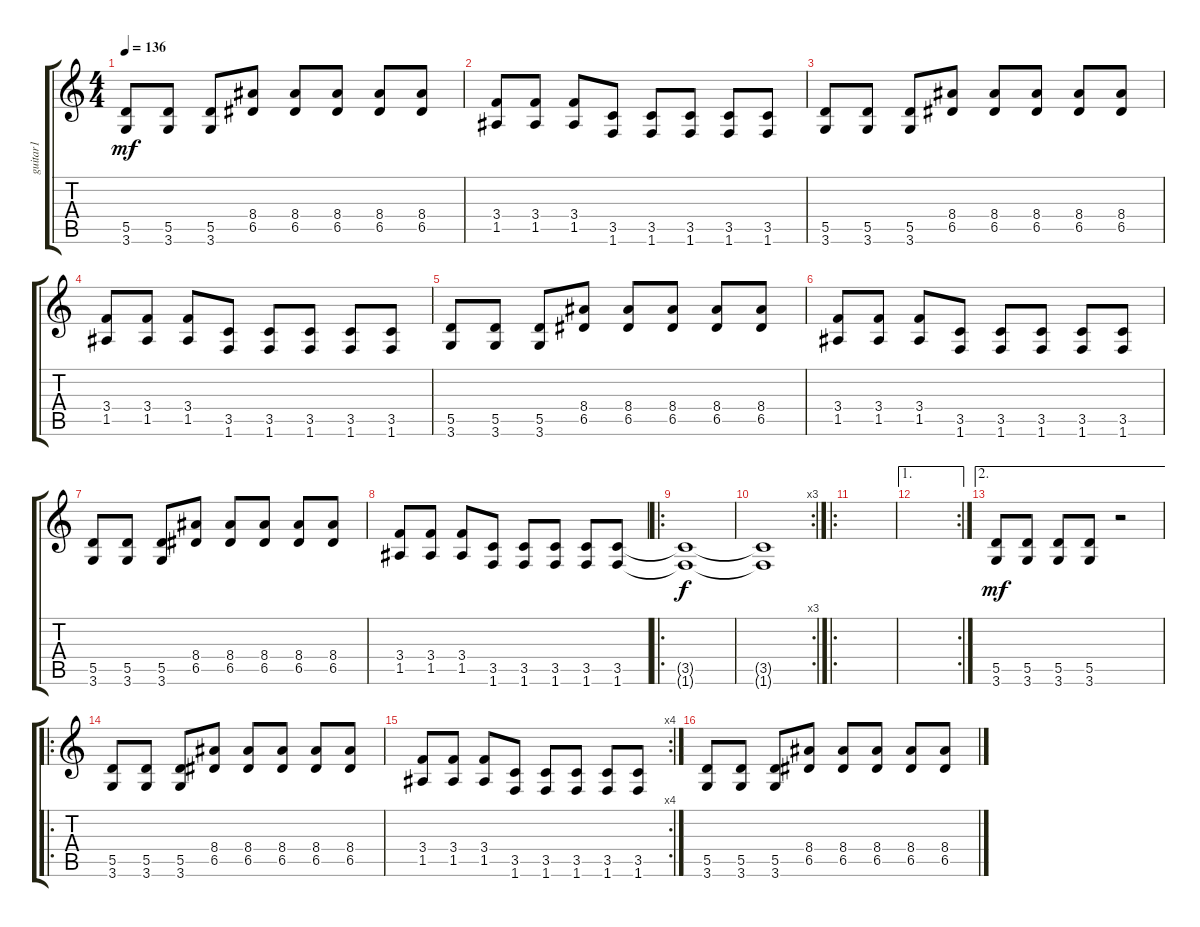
\track ("guitar1" "guitar1") {instrument distortionguitar}
\staff {score tabs}
\tuning (E4 B3 G3 D3 A2 E2) {hide}
\ts (4 4)
\tempo 136
\clef g2
\ks c
(5.5 3.6).8{dy mf instrument distortionguitar} (5.5 3.6).8 (5.5 3.6).8 (8.4 6.5).8 (8.4 6.5).8 (8.4 6.5).8 (8.4 6.5).8 (8.4 6.5).8 |
(3.4 1.5).8 (3.4 1.5).8 (3.4 1.5).8 (3.5 1.6).8 (3.5 1.6).8 (3.5 1.6).8 (3.5 1.6).8 (3.5 1.6).8 |
(5.5 3.6).8 (5.5 3.6).8 (5.5 3.6).8 (8.4 6.5).8 (8.4 6.5).8 (8.4 6.5).8 (8.4 6.5).8 (8.4 6.5).8 |
(3.4 1.5).8 (3.4 1.5).8 (3.4 1.5).8 (3.5 1.6).8 (3.5 1.6).8 (3.5 1.6).8 (3.5 1.6).8 (3.5 1.6).8 |
(5.5 3.6).8 (5.5 3.6).8 (5.5 3.6).8 (8.4 6.5).8 (8.4 6.5).8 (8.4 6.5).8 (8.4 6.5).8 (8.4 6.5).8 |
(3.4 1.5).8 (3.4 1.5).8 (3.4 1.5).8 (3.5 1.6).8 (3.5 1.6).8 (3.5 1.6).8 (3.5 1.6).8 (3.5 1.6).8 |
(5.5 3.6).8 (5.5 3.6).8 (5.5 3.6).8 (8.4 6.5).8 (8.4 6.5).8 (8.4 6.5).8 (8.4 6.5).8 (8.4 6.5).8 |
(3.4 1.5).8 (3.4 1.5).8 (3.4 1.5).8 (3.5 1.6).8 (3.5 1.6).8 (3.5 1.6).8 (3.5 1.6).8 (3.5 1.6).8 |
\ro
(3.5{t} 1.6{t}).1{dy f} |
\rc 3
(3.5{t} 1.6{t}).1 |
\ro
|
\ae 1
\rc 2
|
\ae 2
(5.5 3.6).8{dy mf} (5.5 3.6).8 (5.5 3.6).8 (5.5 3.6).8 r.2 |
\ro
(5.5 3.6).8 (5.5 3.6).8 (5.5 3.6).8 (8.4 6.5).8 (8.4 6.5).8 (8.4 6.5).8 (8.4 6.5).8 (8.4 6.5).8 |
\rc 4
(3.4 1.5).8 (3.4 1.5).8 (3.4 1.5).8 (3.5 1.6).8 (3.5 1.6).8 (3.5 1.6).8 (3.5 1.6).8 (3.5 1.6).8 |
(5.5 3.6).8 (5.5 3.6).8 (5.5 3.6).8 (8.4 6.5).8 (8.4 6.5).8 (8.4 6.5).8 (8.4 6.5).8 (8.4 6.5).8
